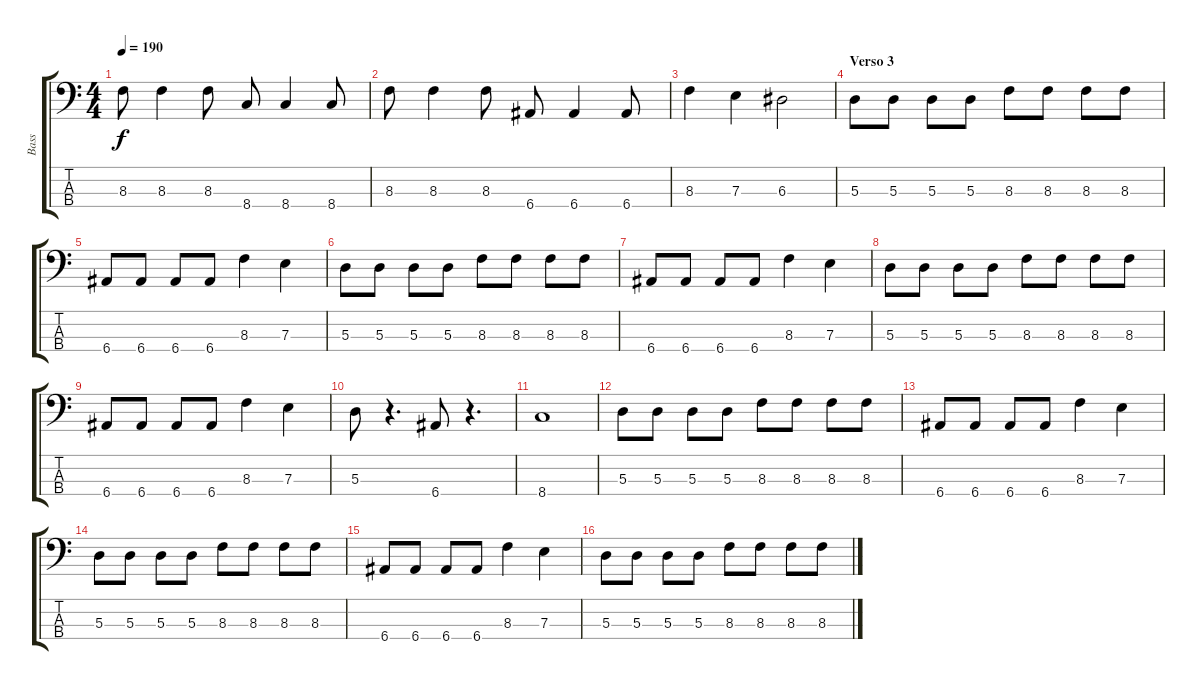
\track ("Bass" "Bass") {instrument electricbassfinger}
\staff {score tabs}
\tuning (G2 D2 A1 E1) {hide}
\ts (4 4)
\tempo 190
\clef f4
\ks c
8.3.8{dy f} 8.3.4 8.3.8 8.4.8 8.4.4 8.4.8 |
8.3.8 8.3.4 8.3.8 6.4.8 6.4.4 6.4.8 |
8.3.4 7.3.4 6.3.2 |
\section ("" "Verso 3")
5.3.8 5.3.8 5.3.8 5.3.8 8.3.8 8.3.8 8.3.8 8.3.8 |
6.4.8 6.4.8 6.4.8 6.4.8 8.3.4 7.3.4 |
5.3.8 5.3.8 5.3.8 5.3.8 8.3.8 8.3.8 8.3.8 8.3.8 |
6.4.8 6.4.8 6.4.8 6.4.8 8.3.4 7.3.4 |
5.3.8 5.3.8 5.3.8 5.3.8 8.3.8 8.3.8 8.3.8 8.3.8 |
6.4.8 6.4.8 6.4.8 6.4.8 8.3.4 7.3.4 |
5.3.8 r.4{d} 6.4.8 r.4{d} |
8.4.1 |
5.3.8 5.3.8 5.3.8 5.3.8 8.3.8 8.3.8 8.3.8 8.3.8 |
6.4.8 6.4.8 6.4.8 6.4.8 8.3.4 7.3.4 |
5.3.8 5.3.8 5.3.8 5.3.8 8.3.8 8.3.8 8.3.8 8.3.8 |
6.4.8 6.4.8 6.4.8 6.4.8 8.3.4 7.3.4 |
5.3.8 5.3.8 5.3.8 5.3.8 8.3.8 8.3.8 8.3.8 8.3.8
